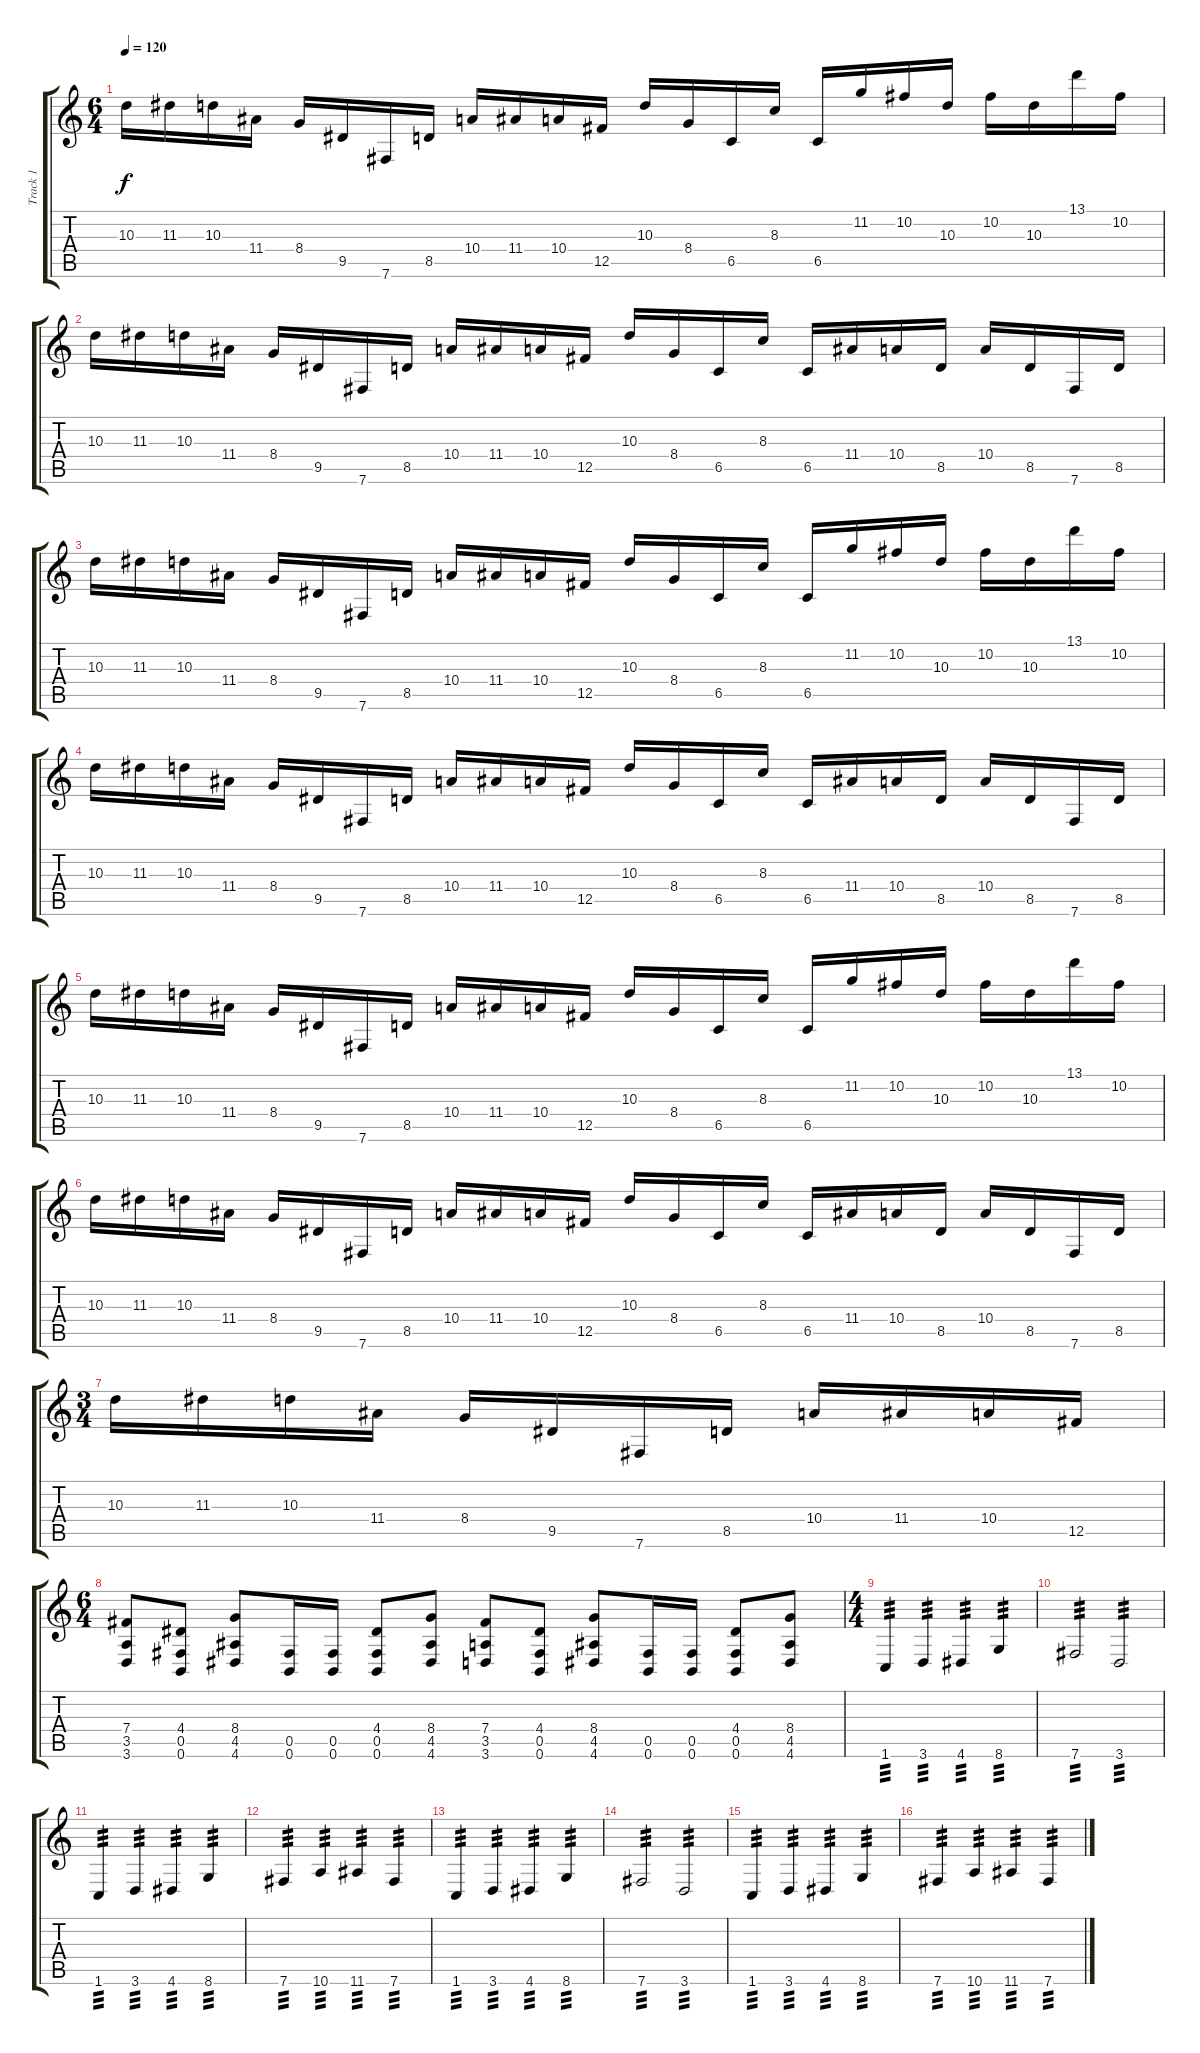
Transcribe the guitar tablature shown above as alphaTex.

\track ("Track 1" "Track 1") {instrument overdrivenguitar}
\staff {score tabs}
\tuning (Db4 Ab3 E3 B2 Gb2 B1) {hide}
\ts (6 4)
\tempo 120
\clef g2
\ks c
10.3.16{dy f} 11.3.16 10.3.16 11.4.16 8.4.16 9.5.16 7.6.16 8.5.16 10.4.16 11.4.16 10.4.16 12.5.16 10.3.16 8.4.16 6.5.16 8.3.16 6.5.16 11.2.16 10.2.16 10.3.16 10.2.16 10.3.16 13.1.16 10.2.16 |
10.3.16 11.3.16 10.3.16 11.4.16 8.4.16 9.5.16 7.6.16 8.5.16 10.4.16 11.4.16 10.4.16 12.5.16 10.3.16 8.4.16 6.5.16 8.3.16 6.5.16 11.4.16 10.4.16 8.5.16 10.4.16 8.5.16 7.6.16 8.5.16 |
10.3.16 11.3.16 10.3.16 11.4.16 8.4.16 9.5.16 7.6.16 8.5.16 10.4.16 11.4.16 10.4.16 12.5.16 10.3.16 8.4.16 6.5.16 8.3.16 6.5.16 11.2.16 10.2.16 10.3.16 10.2.16 10.3.16 13.1.16 10.2.16 |
10.3.16 11.3.16 10.3.16 11.4.16 8.4.16 9.5.16 7.6.16 8.5.16 10.4.16 11.4.16 10.4.16 12.5.16 10.3.16 8.4.16 6.5.16 8.3.16 6.5.16 11.4.16 10.4.16 8.5.16 10.4.16 8.5.16 7.6.16 8.5.16 |
10.3.16 11.3.16 10.3.16 11.4.16 8.4.16 9.5.16 7.6.16 8.5.16 10.4.16 11.4.16 10.4.16 12.5.16 10.3.16 8.4.16 6.5.16 8.3.16 6.5.16 11.2.16 10.2.16 10.3.16 10.2.16 10.3.16 13.1.16 10.2.16 |
10.3.16 11.3.16 10.3.16 11.4.16 8.4.16 9.5.16 7.6.16 8.5.16 10.4.16 11.4.16 10.4.16 12.5.16 10.3.16 8.4.16 6.5.16 8.3.16 6.5.16 11.4.16 10.4.16 8.5.16 10.4.16 8.5.16 7.6.16 8.5.16 |
\ts (3 4)
10.3.16 11.3.16 10.3.16 11.4.16 8.4.16 9.5.16 7.6.16 8.5.16 10.4.16 11.4.16 10.4.16 12.5.16 |
\ts (6 4)
(7.4 3.5 3.6).8 (4.4 0.5 0.6).8 (8.4 4.5 4.6).8 (0.5 0.6).16 (0.5 0.6).16 (4.4 0.5 0.6).8 (8.4 4.5 4.6).8 (7.4 3.5 3.6).8 (4.4 0.5 0.6).8 (8.4 4.5 4.6).8 (0.5 0.6).16 (0.5 0.6).16 (4.4 0.5 0.6).8 (8.4 4.5 4.6).8 |
\ts (4 4)
1.6.4{tp 3} 3.6.4{tp 3} 4.6.4{tp 3} 8.6.4{tp 3} |
7.6.2{tp 3} 3.6.2{tp 3} |
1.6.4{tp 3} 3.6.4{tp 3} 4.6.4{tp 3} 8.6.4{tp 3} |
7.6.4{tp 3} 10.6.4{tp 3} 11.6.4{tp 3} 7.6.4{tp 3} |
1.6.4{tp 3} 3.6.4{tp 3} 4.6.4{tp 3} 8.6.4{tp 3} |
7.6.2{tp 3} 3.6.2{tp 3} |
1.6.4{tp 3} 3.6.4{tp 3} 4.6.4{tp 3} 8.6.4{tp 3} |
7.6.4{tp 3} 10.6.4{tp 3} 11.6.4{tp 3} 7.6.4{tp 3}
